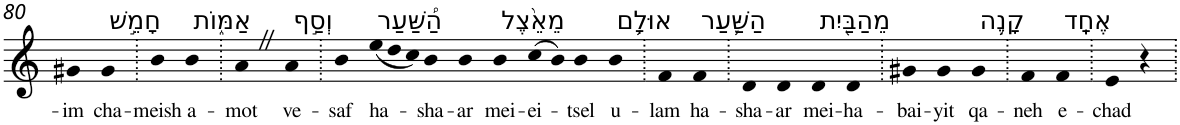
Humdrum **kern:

**kern	**text
*part1	*part1
*staff1	*staff1
*I"Piano	*
*I'Pno	*
!!LO:PB:g=z
*clefG2	*
*k[]	*
=80	=80
!	!LO:LY:b
4g#X	-im
!LO:TX:a:t=חָמֵ֣שׁ	!
!	!LO:LY:b
4g#	cha-
=81.	=81.
!	!LO:LY:b
4b	-meish
!LO:TX:a:t=אַמּ֑וֹת	!
!	!LO:LY:b
4b	a-
=82.	=82.
!	!LO:LY:b
4aZ	-mot
!LO:TX:a:t=וְסַ֣ף	!
!	!LO:LY:b
4a	ve-
=83.	=83.
!	!LO:LY:b
4b	-saf
*Xtuplet	*
!LO:TX:a:t=הַ֠שַּׁעַר	!
!	!LO:LY:b
(<12ee	ha-
12dd	.
12cc)	.
!	!LO:LY:b
4b	-sha-
!	!LO:LY:b
4b	-ar
!LO:TX:a:t=מֵאֵ֨צֶל	!
!	!LO:LY:b
4b	mei-
!	!LO:LY:b
(>8cc	-ei-
8b)	.
!	!LO:LY:b
4b	-tsel
!LO:TX:a:t=אוּלָ֥ם	!
!	!LO:LY:b
4b	u-
=84.	=84.
!	!LO:LY:b
4f	-lam
!LO:TX:a:t=הַשַּׁ֛עַר	!
!	!LO:LY:b
4f	ha-
=85.	=85.
!	!LO:LY:b
4d	-sha-
!	!LO:LY:b
4d	-ar
!LO:TX:a:t=מֵהַבַּ֖יִת	!
!	!LO:LY:b
4d	mei-
!	!LO:LY:b
4d	-ha-
=86.	=86.
!	!LO:LY:b
4g#X	-bai-
!	!LO:LY:b
4g#	-yit
!LO:TX:a:t=קָנֶ֥ה	!
!	!LO:LY:b
4g#	qa-
=87.	=87.
!	!LO:LY:b
4f	-neh
!LO:TX:a:t=אֶחָֽד	!
!	!LO:LY:b
4f	e-
=88.	=88.
!	!LO:LY:b
4e	-chad
4r	.
=.	=.
*-	*-
